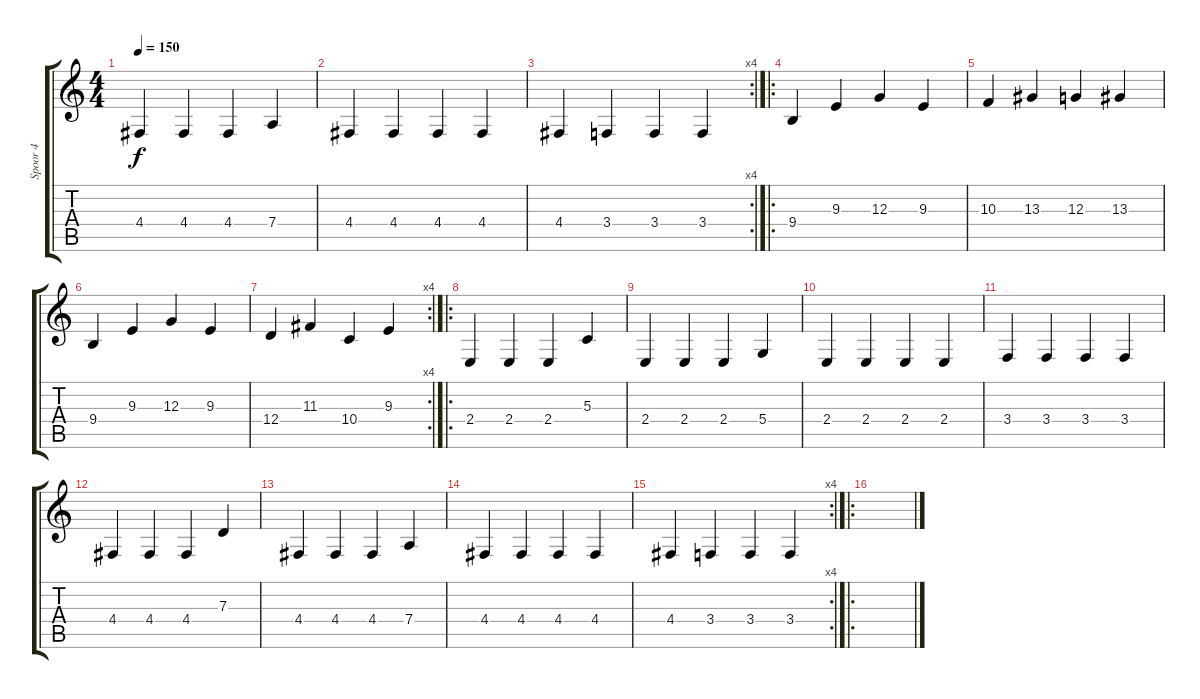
\track ("Spoor 4" "Spoor 4") {instrument churchorgan}
\staff {score tabs}
\tuning (E4 B3 G3 D3 A2 E2) {hide}
\ts (4 4)
\tempo 150
\clef g2
\ks c
4.4.4{dy f} 4.4.4 4.4.4 7.4.4 |
4.4.4 4.4.4 4.4.4 4.4.4 |
\rc 4
4.4.4 3.4.4 3.4.4 3.4.4 |
\ro
9.4.4 9.3.4 12.3.4 9.3.4 |
10.3.4 13.3.4 12.3.4 13.3.4 |
9.4.4 9.3.4 12.3.4 9.3.4 |
\rc 4
12.4.4 11.3.4 10.4.4 9.3.4 |
\ro
2.4.4 2.4.4 2.4.4 5.3.4 |
2.4.4 2.4.4 2.4.4 5.4.4 |
2.4.4 2.4.4 2.4.4 2.4.4 |
3.4.4 3.4.4 3.4.4 3.4.4 |
4.4.4 4.4.4 4.4.4 7.3.4 |
4.4.4 4.4.4 4.4.4 7.4.4 |
4.4.4 4.4.4 4.4.4 4.4.4 |
\rc 4
4.4.4 3.4.4 3.4.4 3.4.4 |
\ro
